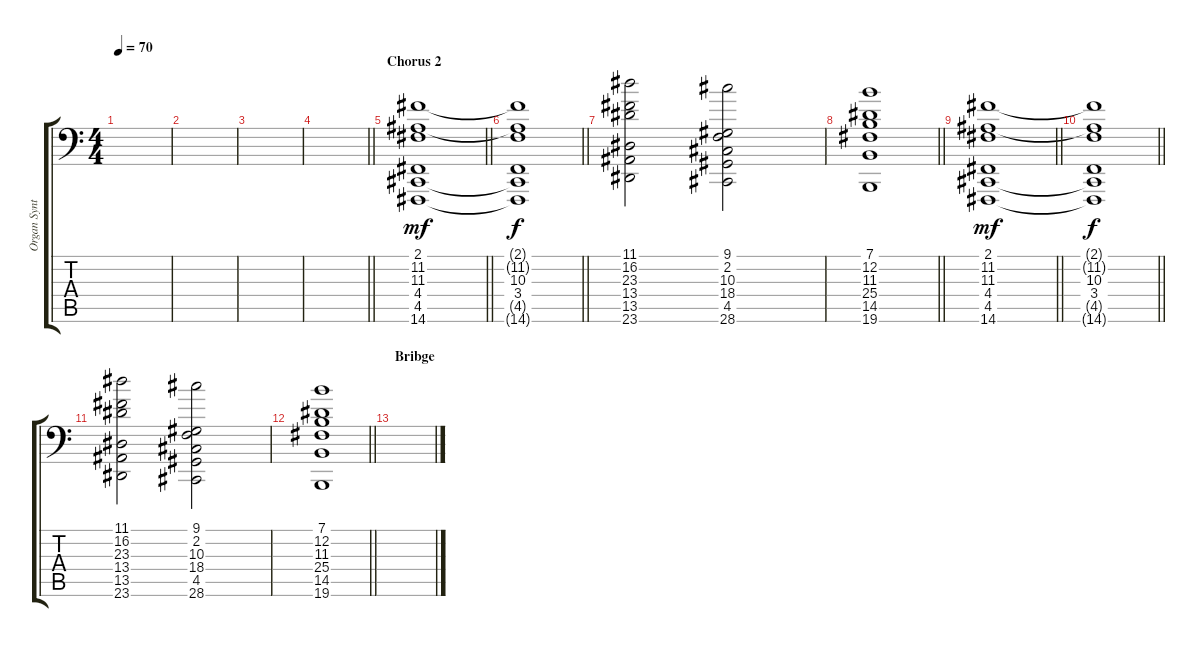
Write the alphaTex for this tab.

\track ("Organ Synth." "Organ Synt") {instrument churchorgan}
\staff {score tabs}
\tuning (E4 B2 G2 D2 A1 E0) {hide}
\ts (4 4)
\tempo 70
\clef f4
\ks c
|
|
|
\barLineRight lightlight
|
\section ("" "Chorus 2")
\barLineRight lightlight
(2.1 11.2 11.3 4.4 4.5 14.6).1{dy mf} |
\barLineRight lightlight
(2.1{t} 11.2{t} 10.3 3.4 4.5{t} 14.6{t}).1{dy f} |
(11.1 16.2 23.3 13.4 13.5 23.6).2 (9.1 2.2 10.3 18.4 4.5 28.6).2 |
\barLineRight lightlight
(7.1 12.2 11.3 25.4 14.5 19.6).1 |
\barLineRight lightlight
(2.1 11.2 11.3 4.4 4.5 14.6).1{dy mf} |
\barLineRight lightlight
(2.1{t} 11.2{t} 10.3 3.4 4.5{t} 14.6{t}).1{dy f} |
(11.1 16.2 23.3 13.4 13.5 23.6).2 (9.1 2.2 10.3 18.4 4.5 28.6).2 |
\barLineRight lightlight
(7.1 12.2 11.3 25.4 14.5 19.6).1 |
\section ("" "Bribge")
